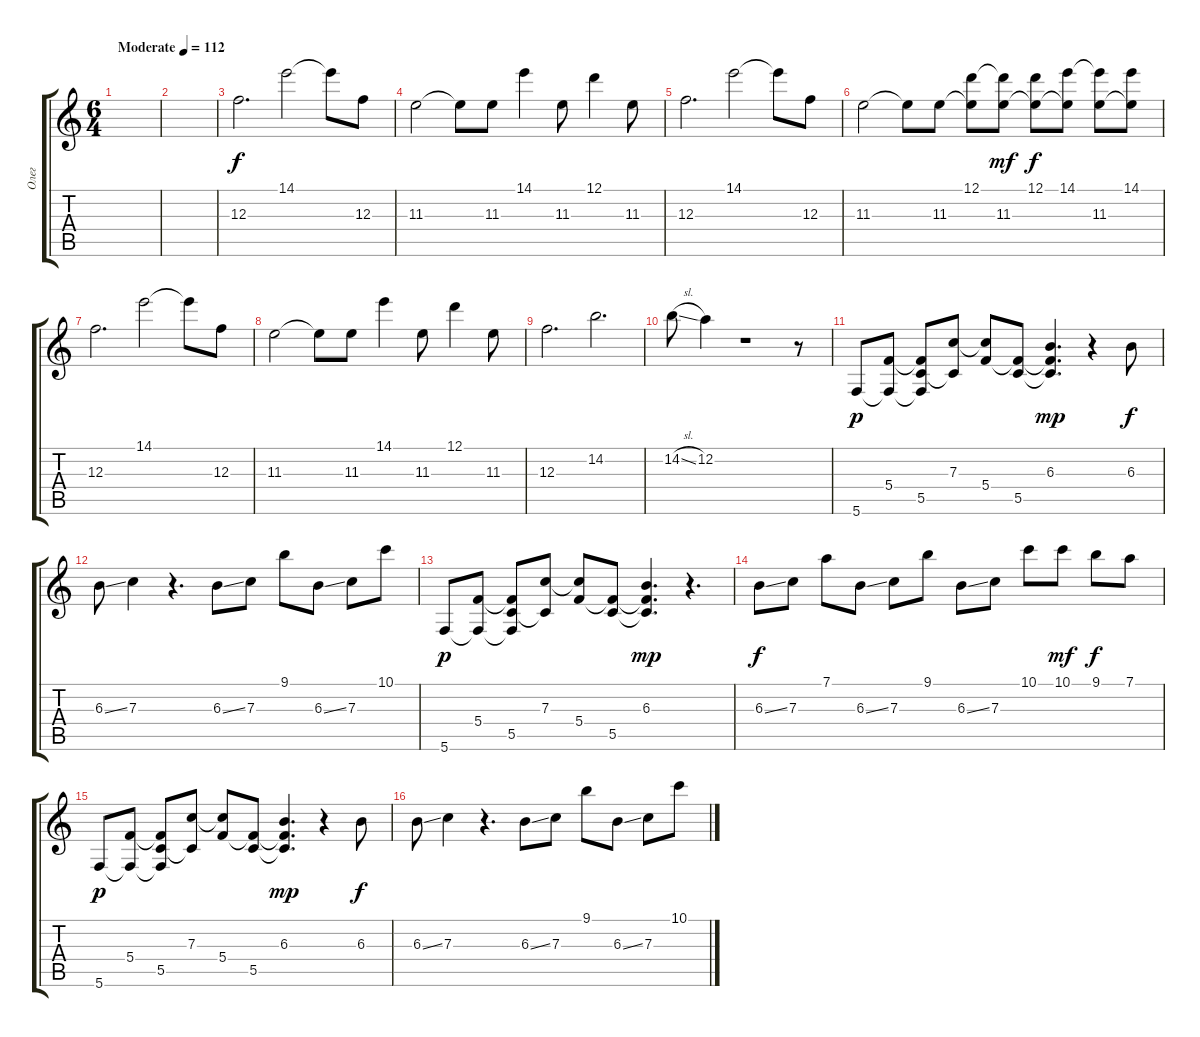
\track ("Олег" "Олег") {instrument electricguitarclean}
\staff {score tabs}
\tuning (D4 A3 F3 C3 G2 C2) {hide}
\ts (6 4)
\tempo (112 "Moderate")
\clef g2
\ks c
|
|
12.3.2{d} 14.1.2 14.1{t}.8 12.3.8 |
11.3.2 11.3{t}.8 11.3.8 14.1.4 11.3.8 12.1.4 11.3.8 |
12.3.2{d} 14.1.2 14.1{t}.8 12.3.8 |
11.3.2 11.3{t}.8 11.3.8 (12.1 11.3{t}).8 (12.1{t} 11.3).8{dy mf} (12.1 11.3{t}).8{dy f} (14.1 11.3{t}).8 (14.1{t} 11.3).8 (14.1 11.3{t}).8 |
12.3.2{d} 14.1.2 14.1{t}.8 12.3.8 |
11.3.2 11.3{t}.8 11.3.8 14.1.4 11.3.8 12.1.4 11.3.8 |
12.3.2{d} 14.2.2{d} |
14.2{sl}.8 12.2.4 r.1 r.8 |
5.6.8{dy p} (5.4 5.6{t}).8 (5.4{t} 5.5 5.6{t}).8 (7.3 5.5{t}).8 (7.3{t} 5.4).8 (5.4{t} 5.5).8 (6.3 5.4{t} 5.5{t}).4{d dy mp} r.4 6.3.8{dy f} |
6.3{ss}.8 7.3.4 r.4{d} 6.3{ss}.8 7.3.8 9.1.8 6.3{ss}.8 7.3.8 10.1.8 |
5.6.8{dy p} (5.4 5.6{t}).8 (5.4{t} 5.5 5.6{t}).8 (7.3 5.5{t}).8 (7.3{t} 5.4).8 (5.4{t} 5.5).8 (6.3 5.4{t} 5.5{t}).4{d dy mp} r.4{d} |
6.3{ss}.8{dy f} 7.3.8 7.1.8 6.3{ss}.8 7.3.8 9.1.8 6.3{ss}.8 7.3.8 10.1.8 10.1.8{dy mf} 9.1.8{dy f} 7.1.8 |
5.6.8{dy p} (5.4 5.6{t}).8 (5.4{t} 5.5 5.6{t}).8 (7.3 5.5{t}).8 (7.3{t} 5.4).8 (5.4{t} 5.5).8 (6.3 5.4{t} 5.5{t}).4{d dy mp} r.4 6.3.8{dy f} |
6.3{ss}.8 7.3.4 r.4{d} 6.3{ss}.8 7.3.8 9.1.8 6.3{ss}.8 7.3.8 10.1.8
